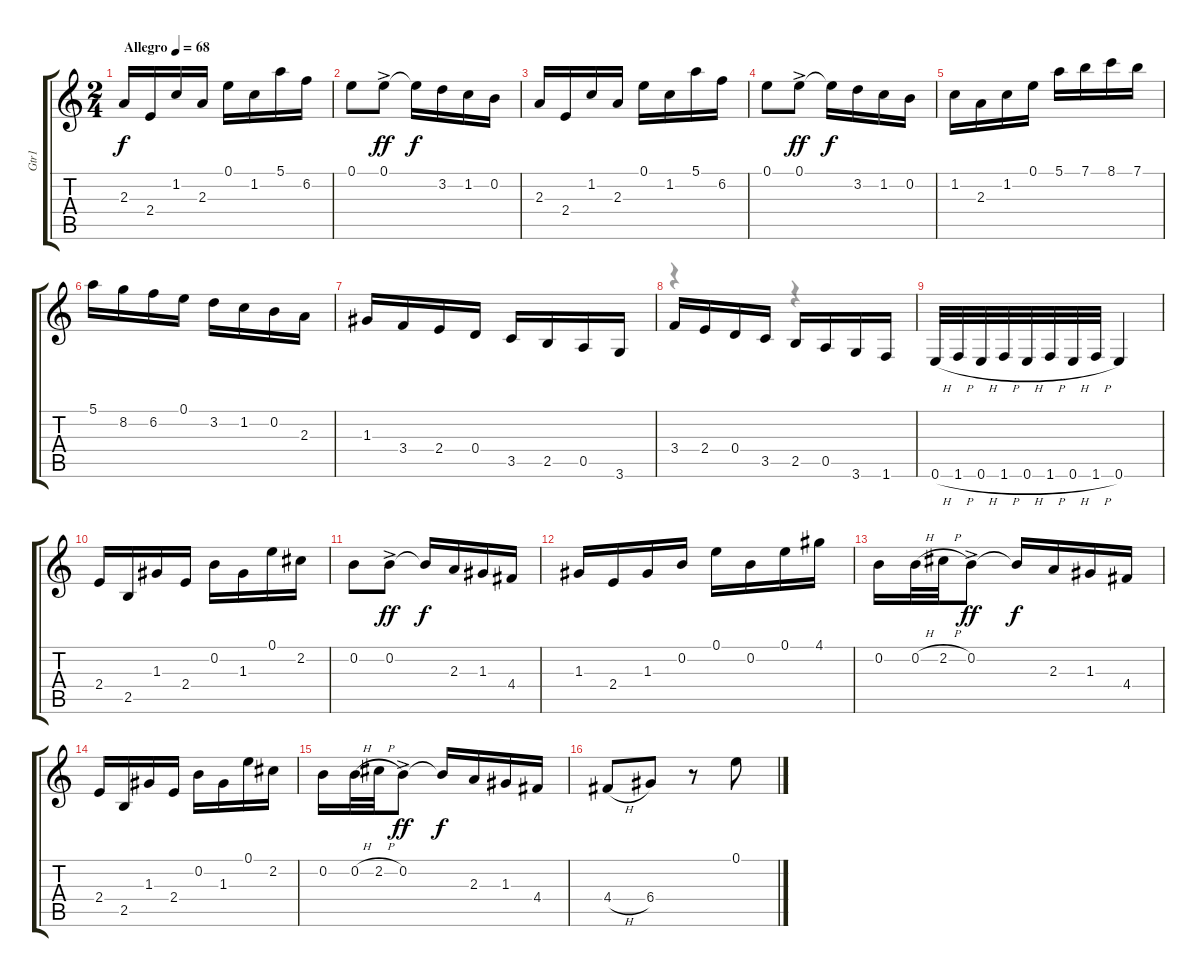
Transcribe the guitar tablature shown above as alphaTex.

\track ("Gtr1" "Gtr1") {mute instrument acousticguitarnylon}
\staff {score tabs}
\tuning (E4 B3 G3 D3 A2 E2) {hide}
\voice
\ts (2 4)
\tempo (68 "Allegro")
\clef g2
\ks c
2.3.16{dy f instrument acousticguitarnylon} 2.4.16 1.2.16 2.3.16 0.1.16 1.2.16 5.1.16 6.2.16 |
0.1.8 0.1{ac}.8{dy ff} 0.1{t}.16{dy f} 3.2.16 1.2.16 0.2.16 |
2.3.16 2.4.16 1.2.16 2.3.16 0.1.16 1.2.16 5.1.16 6.2.16 |
0.1.8 0.1{ac}.8{dy ff} 0.1{t}.16{dy f} 3.2.16 1.2.16 0.2.16 |
1.2.16 2.3.16 1.2.16 0.1.16 5.1.16 7.1.16 8.1.16 7.1.16 |
5.1.16 8.2.16 6.2.16 0.1.16 3.2.16 1.2.16 0.2.16 2.3.16 |
1.3.16 3.4.16 2.4.16 0.4.16 3.5.16 2.5.16 0.5.16 3.6.16 |
3.4.16{beam Up} 2.4.16{beam Up} 0.4.16{beam Up} 3.5.16{beam Up} 2.5.16{beam Up} 0.5.16{beam Up} 3.6.16{beam Up} 1.6.16{beam Up} |
0.6{h}.32 1.6{h}.32 0.6{h}.32 1.6{h}.32 0.6{h}.32 1.6{h}.32 0.6{h}.32 1.6{h}.32 0.6.4 |
2.4.16 2.5.16 1.3.16 2.4.16 0.2.16 1.3.16 0.1.16 2.2.16 |
0.2.8 0.2{ac}.8{dy ff} 0.2{t}.16{dy f} 2.3.16 1.3.16 4.4.16 |
1.3.16 2.4.16 1.3.16 0.2.16 0.1.16 0.2.16 0.1.16 4.1.16 |
0.2.16 0.2{h}.32 2.2{h}.32 0.2{ac}.8{dy ff} 0.2{t}.16{dy f} 2.3.16 1.3.16 4.4.16 |
2.4.16 2.5.16 1.3.16 2.4.16 0.2.16 1.3.16 0.1.16 2.2.16 |
0.2.16 0.2{h}.32 2.2{h}.32 0.2{ac}.8{dy ff} 0.2{t}.16{dy f} 2.3.16 1.3.16 4.4.16 |
4.4{h}.8 6.4.8 r.8 0.1.8
\voice
\clef g2
\ottava regular
\simile none
\ks c
|
|
|
|
|
|
|
r.4 r.4 |
|
|
|
|
|
|
|
